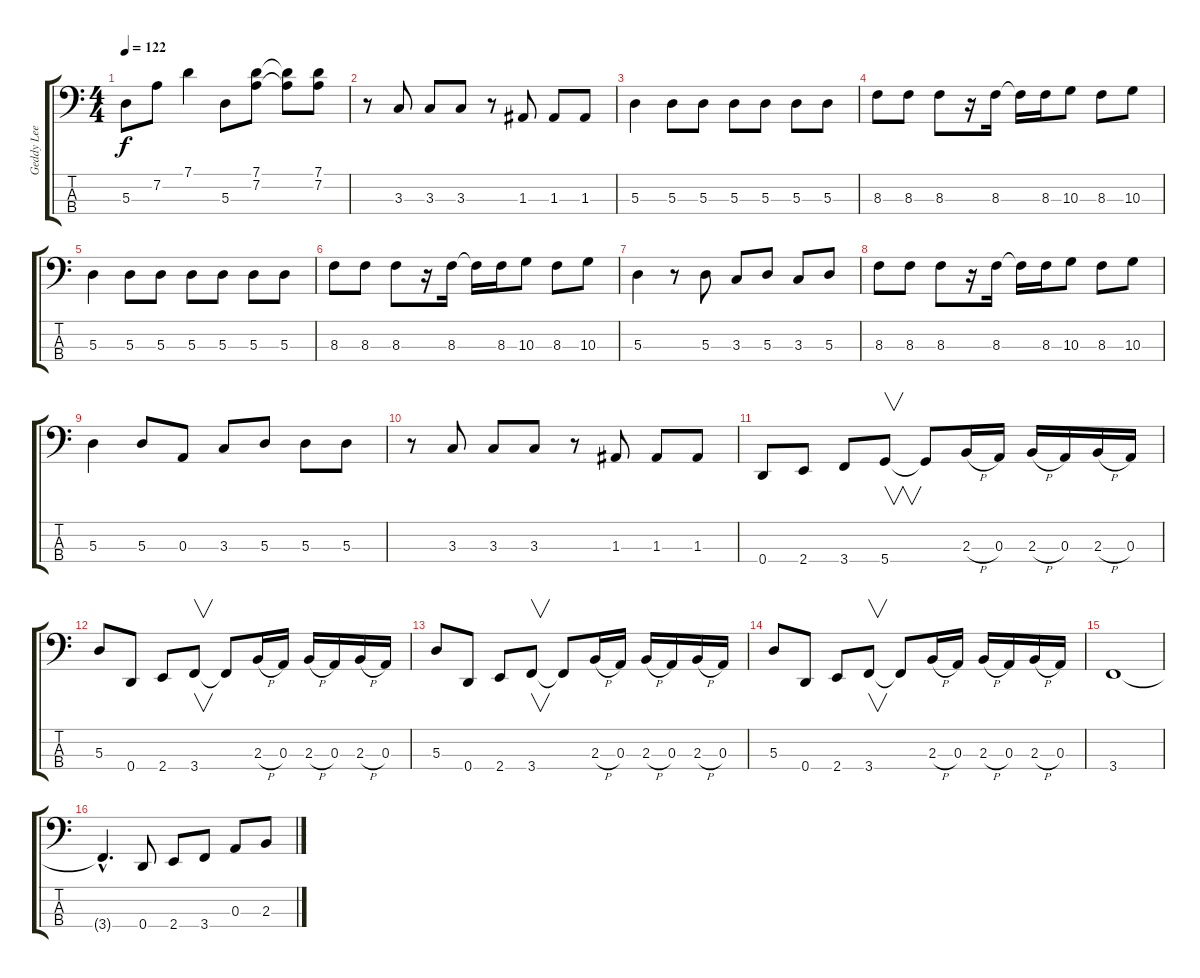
\track ("Geddy Lee" "Geddy Lee") {instrument electricbassfinger}
\staff {score tabs}
\tuning (G2 D2 A1 D1) {hide}
\ts (4 4)
\tempo 122
\clef f4
\ks c
5.3.8{dy f} 7.2.8 7.1.4 5.3.8 (7.1 7.2).8 (7.1{t} 7.2{t}).8 (7.1 7.2).8 |
r.8 3.3.8 3.3.8 3.3.8 r.8 1.3.8 1.3.8 1.3.8 |
5.3.4 5.3.8 5.3.8 5.3.8 5.3.8 5.3.8 5.3.8 |
8.3.8 8.3.8 8.3.8 r.16 8.3.16 8.3{t}.16 8.3.16 10.3.8 8.3.8 10.3.8 |
5.3.4 5.3.8 5.3.8 5.3.8 5.3.8 5.3.8 5.3.8 |
8.3.8 8.3.8 8.3.8 r.16 8.3.16 8.3{t}.16 8.3.16 10.3.8 8.3.8 10.3.8 |
5.3.4 r.8 5.3.8 3.3.8 5.3.8 3.3.8 5.3.8 |
8.3.8 8.3.8 8.3.8 r.16 8.3.16 8.3{t}.16 8.3.16 10.3.8 8.3.8 10.3.8 |
5.3.4 5.3.8 0.3.8 3.3.8 5.3.8 5.3.8 5.3.8 |
r.8 3.3.8 3.3.8 3.3.8 r.8 1.3.8 1.3.8 1.3.8 |
0.4.8 2.4.8 3.4.8 5.4.8{v} 5.4{t}.8 2.3{h}.16 0.3.16 2.3{h}.16 0.3.16 2.3{h}.16 0.3.16 |
5.3.8 0.4.8 2.4.8 3.4.8{v} 3.4{t}.8 2.3{h}.16 0.3.16 2.3{h}.16 0.3.16 2.3{h}.16 0.3.16 |
5.3.8 0.4.8 2.4.8 3.4.8{v} 3.4{t}.8 2.3{h}.16 0.3.16 2.3{h}.16 0.3.16 2.3{h}.16 0.3.16 |
5.3.8 0.4.8 2.4.8 3.4.8{v} 3.4{t}.8 2.3{h}.16 0.3.16 2.3{h}.16 0.3.16 2.3{h}.16 0.3.16 |
3.4.1 |
3.4{hac t}.4{d} 0.4.8 2.4.8 3.4.8 0.3.8 2.3.8
